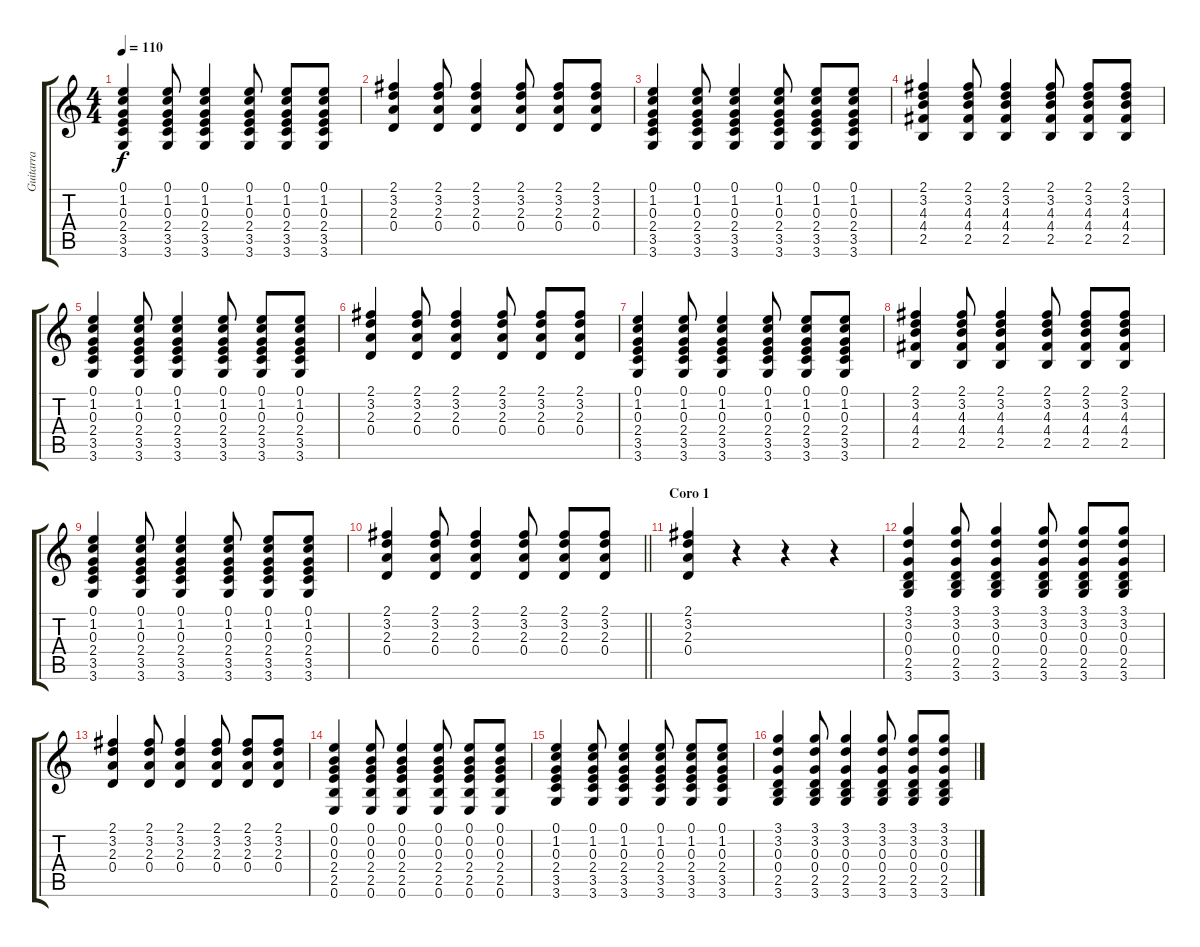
\track ("Guitarra" "Guitarra") {instrument acousticguitarsteel}
\staff {score tabs}
\tuning (E4 B3 G3 D3 A2 E2) {hide}
\ts (4 4)
\tempo 110
\clef g2
\ks c
(0.1 1.2 0.3 2.4 3.5 3.6).4{dy f} (0.1 1.2 0.3 2.4 3.5 3.6).8 (0.1 1.2 0.3 2.4 3.5 3.6).4 (0.1 1.2 0.3 2.4 3.5 3.6).8 (0.1 1.2 0.3 2.4 3.5 3.6).8 (0.1 1.2 0.3 2.4 3.5 3.6).8 |
(2.1 3.2 2.3 0.4).4 (2.1 3.2 2.3 0.4).8 (2.1 3.2 2.3 0.4).4 (2.1 3.2 2.3 0.4).8 (2.1 3.2 2.3 0.4).8 (2.1 3.2 2.3 0.4).8 |
(0.1 1.2 0.3 2.4 3.5 3.6).4 (0.1 1.2 0.3 2.4 3.5 3.6).8 (0.1 1.2 0.3 2.4 3.5 3.6).4 (0.1 1.2 0.3 2.4 3.5 3.6).8 (0.1 1.2 0.3 2.4 3.5 3.6).8 (0.1 1.2 0.3 2.4 3.5 3.6).8 |
(2.1 3.2 4.3 4.4 2.5).4 (2.1 3.2 4.3 4.4 2.5).8 (2.1 3.2 4.3 4.4 2.5).4 (2.1 3.2 4.3 4.4 2.5).8 (2.1 3.2 4.3 4.4 2.5).8 (2.1 3.2 4.3 4.4 2.5).8 |
(0.1 1.2 0.3 2.4 3.5 3.6).4 (0.1 1.2 0.3 2.4 3.5 3.6).8 (0.1 1.2 0.3 2.4 3.5 3.6).4 (0.1 1.2 0.3 2.4 3.5 3.6).8 (0.1 1.2 0.3 2.4 3.5 3.6).8 (0.1 1.2 0.3 2.4 3.5 3.6).8 |
(2.1 3.2 2.3 0.4).4 (2.1 3.2 2.3 0.4).8 (2.1 3.2 2.3 0.4).4 (2.1 3.2 2.3 0.4).8 (2.1 3.2 2.3 0.4).8 (2.1 3.2 2.3 0.4).8 |
(0.1 1.2 0.3 2.4 3.5 3.6).4 (0.1 1.2 0.3 2.4 3.5 3.6).8 (0.1 1.2 0.3 2.4 3.5 3.6).4 (0.1 1.2 0.3 2.4 3.5 3.6).8 (0.1 1.2 0.3 2.4 3.5 3.6).8 (0.1 1.2 0.3 2.4 3.5 3.6).8 |
(2.1 3.2 4.3 4.4 2.5).4 (2.1 3.2 4.3 4.4 2.5).8 (2.1 3.2 4.3 4.4 2.5).4 (2.1 3.2 4.3 4.4 2.5).8 (2.1 3.2 4.3 4.4 2.5).8 (2.1 3.2 4.3 4.4 2.5).8 |
(0.1 1.2 0.3 2.4 3.5 3.6).4 (0.1 1.2 0.3 2.4 3.5 3.6).8 (0.1 1.2 0.3 2.4 3.5 3.6).4 (0.1 1.2 0.3 2.4 3.5 3.6).8 (0.1 1.2 0.3 2.4 3.5 3.6).8 (0.1 1.2 0.3 2.4 3.5 3.6).8 |
\barLineRight lightlight
(2.1 3.2 2.3 0.4).4 (2.1 3.2 2.3 0.4).8 (2.1 3.2 2.3 0.4).4 (2.1 3.2 2.3 0.4).8 (2.1 3.2 2.3 0.4).8 (2.1 3.2 2.3 0.4).8 |
\section ("" "Coro 1")
(2.1 3.2 2.3 0.4).4 r.4 r.4 r.4 |
(3.1 3.2 0.3 0.4 2.5 3.6).4 (3.1 3.2 0.3 0.4 2.5 3.6).8 (3.1 3.2 0.3 0.4 2.5 3.6).4 (3.1 3.2 0.3 0.4 2.5 3.6).8 (3.1 3.2 0.3 0.4 2.5 3.6).8 (3.1 3.2 0.3 0.4 2.5 3.6).8 |
(2.1 3.2 2.3 0.4).4 (2.1 3.2 2.3 0.4).8 (2.1 3.2 2.3 0.4).4 (2.1 3.2 2.3 0.4).8 (2.1 3.2 2.3 0.4).8 (2.1 3.2 2.3 0.4).8 |
(0.1 0.2 0.3 2.4 2.5 0.6).4 (0.1 0.2 0.3 2.4 2.5 0.6).8 (0.1 0.2 0.3 2.4 2.5 0.6).4 (0.1 0.2 0.3 2.4 2.5 0.6).8 (0.1 0.2 0.3 2.4 2.5 0.6).8 (0.1 0.2 0.3 2.4 2.5 0.6).8 |
(0.1 1.2 0.3 2.4 3.5 3.6).4 (0.1 1.2 0.3 2.4 3.5 3.6).8 (0.1 1.2 0.3 2.4 3.5 3.6).4 (0.1 1.2 0.3 2.4 3.5 3.6).8 (0.1 1.2 0.3 2.4 3.5 3.6).8 (0.1 1.2 0.3 2.4 3.5 3.6).8 |
(3.1 3.2 0.3 0.4 2.5 3.6).4 (3.1 3.2 0.3 0.4 2.5 3.6).8 (3.1 3.2 0.3 0.4 2.5 3.6).4 (3.1 3.2 0.3 0.4 2.5 3.6).8 (3.1 3.2 0.3 0.4 2.5 3.6).8 (3.1 3.2 0.3 0.4 2.5 3.6).8
